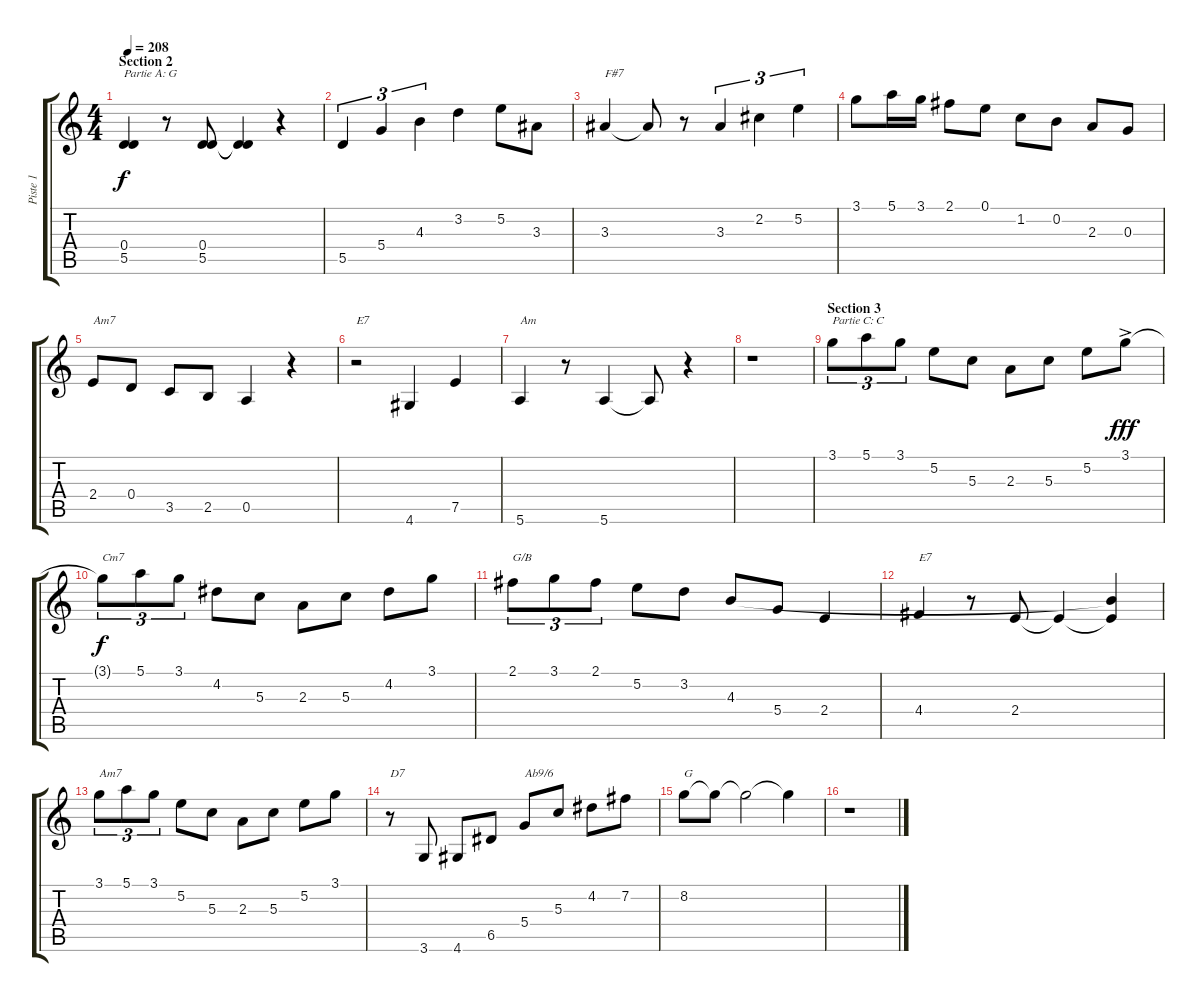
\track ("Piste 1" "Piste 1") {instrument acousticguitarnylon}
\staff {score tabs}
\tuning (E4 B3 G3 D3 A2 E2) {hide}
\ts (4 4)
\section ("" "Section 2")
\tempo 208
\clef g2
\ks c
(0.4 5.5).4{txt "Partie A: G" dy f} r.8 (0.4 5.5).8 (0.4{t} 5.5{t}).4 r.4 |
5.5.4{tu (3 2)} 5.4.4{tu (3 2)} 4.3.4{tu (3 2)} 3.2.4 5.2.8 3.3.8 |
3.3.4{txt "F#7"} 3.3{t}.8 r.8 3.3.4{tu (3 2)} 2.2.4{tu (3 2)} 5.2.4{tu (3 2)} |
3.1.8 5.1.16 3.1.16 2.1.8 0.1.8 1.2.8 0.2.8 2.3.8 0.3.8 |
2.4.8{txt "Am7"} 0.4.8 3.5.8 2.5.8 0.5.4 r.4 |
r.2{txt "E7"} 4.6.4 7.5.4 |
5.6.4{txt "Am"} r.8 5.6.4 5.6{t}.8 r.4 |
r.1 |
\section ("" "Section 3")
3.1.8{tu (3 2) txt "Partie C: C"} 5.1.8{tu (3 2)} 3.1.8{tu (3 2)} 5.2.8 5.3.8 2.3.8 5.3.8 5.2.8 3.1{ac}.8{dy fff} |
3.1{t}.8{tu (3 2) txt "Cm7" dy f} 5.1.8{tu (3 2)} 3.1.8{tu (3 2)} 4.2.8 5.3.8 2.3.8 5.3.8 4.2.8 3.1.8 |
2.1.8{tu (3 2) txt "G/B"} 3.1.8{tu (3 2)} 2.1.8{tu (3 2)} 5.2.8 3.2.8 4.3.8 5.4.8 2.4.4 |
4.4.4{txt "E7"} r.8 2.4.8 2.4{t}.4 (4.3{t} 2.4{t}).4 |
3.1.8{tu (3 2) txt "Am7"} 5.1.8{tu (3 2)} 3.1.8{tu (3 2)} 5.2.8 5.3.8 2.3.8 5.3.8 5.2.8 3.1.8 |
r.8{txt "D7"} 3.6.8 4.6.8 6.5.8 5.4.8{txt "Ab9/6"} 5.3.8 4.2.8 7.2.8 |
8.2.8{txt "G"} 8.2{t}.8 8.2{t}.2 8.2{t}.4 |
r.1
